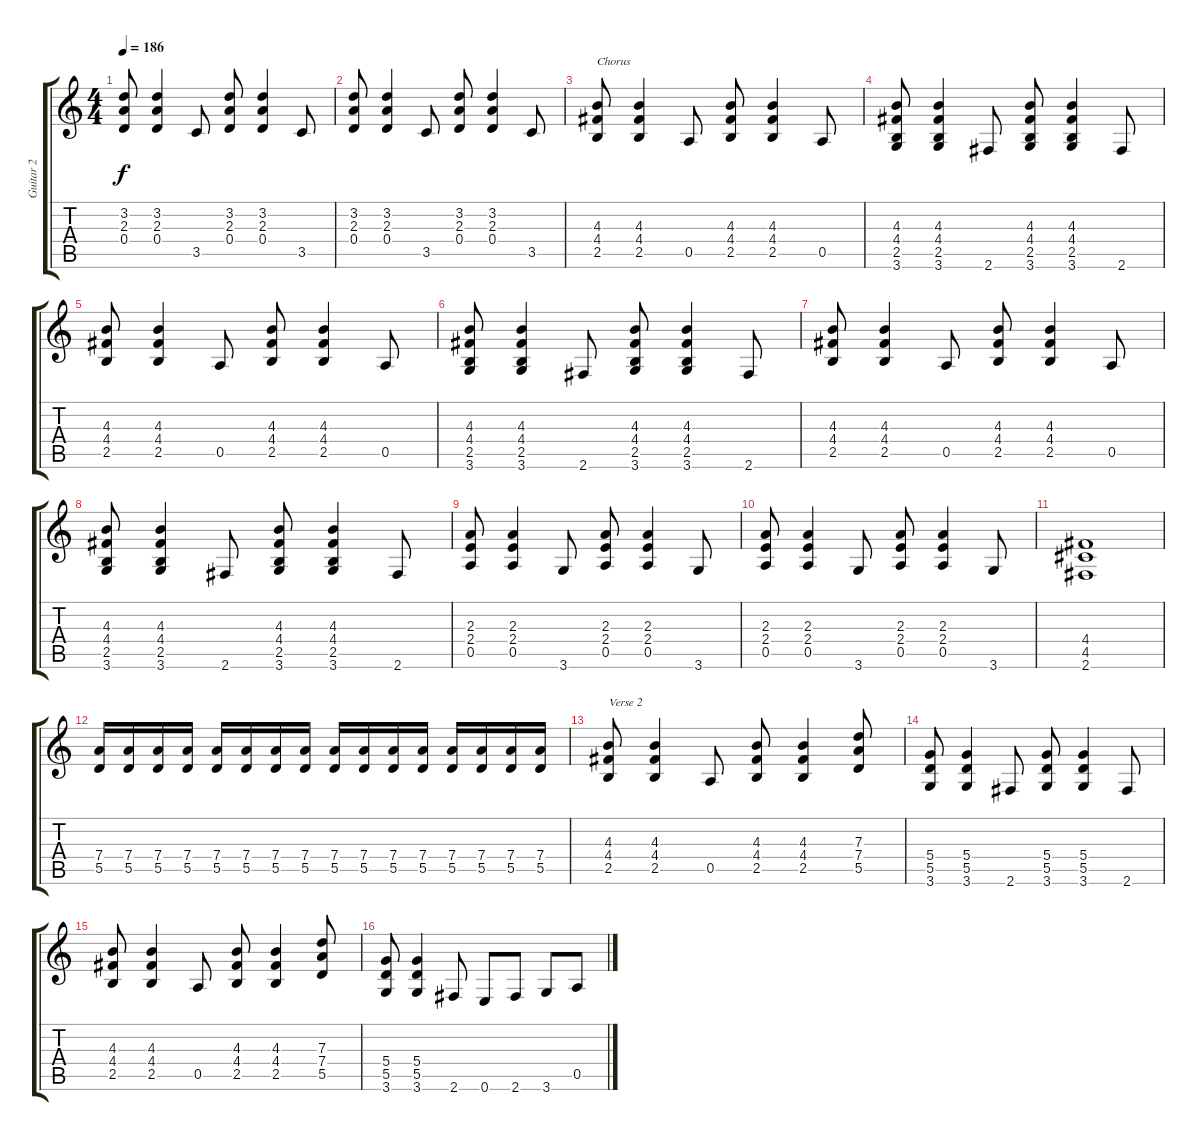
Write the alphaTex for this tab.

\track ("Guitar 2" "Guitar 2") {instrument distortionguitar}
\staff {score tabs}
\tuning (E4 B3 G3 D3 A2 E2) {hide}
\ts (4 4)
\tempo 186
\clef g2
\ks c
(3.2 2.3 0.4).8{dy f} (3.2 2.3 0.4).4 3.5.8 (3.2 2.3 0.4).8 (3.2 2.3 0.4).4 3.5.8 |
(3.2 2.3 0.4).8 (3.2 2.3 0.4).4 3.5.8 (3.2 2.3 0.4).8 (3.2 2.3 0.4).4 3.5.8 |
(4.3 4.4 2.5).8{txt "Chorus"} (4.3 4.4 2.5).4 0.5.8 (4.3 4.4 2.5).8 (4.3 4.4 2.5).4 0.5.8 |
(4.3 4.4 2.5 3.6).8 (4.3 4.4 2.5 3.6).4 2.6.8 (4.3 4.4 2.5 3.6).8 (4.3 4.4 2.5 3.6).4 2.6.8 |
(4.3 4.4 2.5).8 (4.3 4.4 2.5).4 0.5.8 (4.3 4.4 2.5).8 (4.3 4.4 2.5).4 0.5.8 |
(4.3 4.4 2.5 3.6).8 (4.3 4.4 2.5 3.6).4 2.6.8 (4.3 4.4 2.5 3.6).8 (4.3 4.4 2.5 3.6).4 2.6.8 |
(4.3 4.4 2.5).8 (4.3 4.4 2.5).4 0.5.8 (4.3 4.4 2.5).8 (4.3 4.4 2.5).4 0.5.8 |
(4.3 4.4 2.5 3.6).8 (4.3 4.4 2.5 3.6).4 2.6.8 (4.3 4.4 2.5 3.6).8 (4.3 4.4 2.5 3.6).4 2.6.8 |
(2.3 2.4 0.5).8 (2.3 2.4 0.5).4 3.6.8 (2.3 2.4 0.5).8 (2.3 2.4 0.5).4 3.6.8 |
(2.3 2.4 0.5).8 (2.3 2.4 0.5).4 3.6.8 (2.3 2.4 0.5).8 (2.3 2.4 0.5).4 3.6.8 |
(4.4 4.5 2.6).1 |
(7.4 5.5).16 (7.4 5.5).16 (7.4 5.5).16 (7.4 5.5).16 (7.4 5.5).16 (7.4 5.5).16 (7.4 5.5).16 (7.4 5.5).16 (7.4 5.5).16 (7.4 5.5).16 (7.4 5.5).16 (7.4 5.5).16 (7.4 5.5).16 (7.4 5.5).16 (7.4 5.5).16 (7.4 5.5).16 |
(4.3 4.4 2.5).8{txt "Verse 2"} (4.3 4.4 2.5).4 0.5.8 (4.3 4.4 2.5).8 (4.3 4.4 2.5).4 (7.3 7.4 5.5).8 |
(5.4 5.5 3.6).8 (5.4 5.5 3.6).4 2.6.8 (5.4 5.5 3.6).8 (5.4 5.5 3.6).4 2.6.8 |
(4.3 4.4 2.5).8 (4.3 4.4 2.5).4 0.5.8 (4.3 4.4 2.5).8 (4.3 4.4 2.5).4 (7.3 7.4 5.5).8 |
(5.4 5.5 3.6).8 (5.4 5.5 3.6).4 2.6.8 0.6.8 2.6.8 3.6.8 0.5.8
